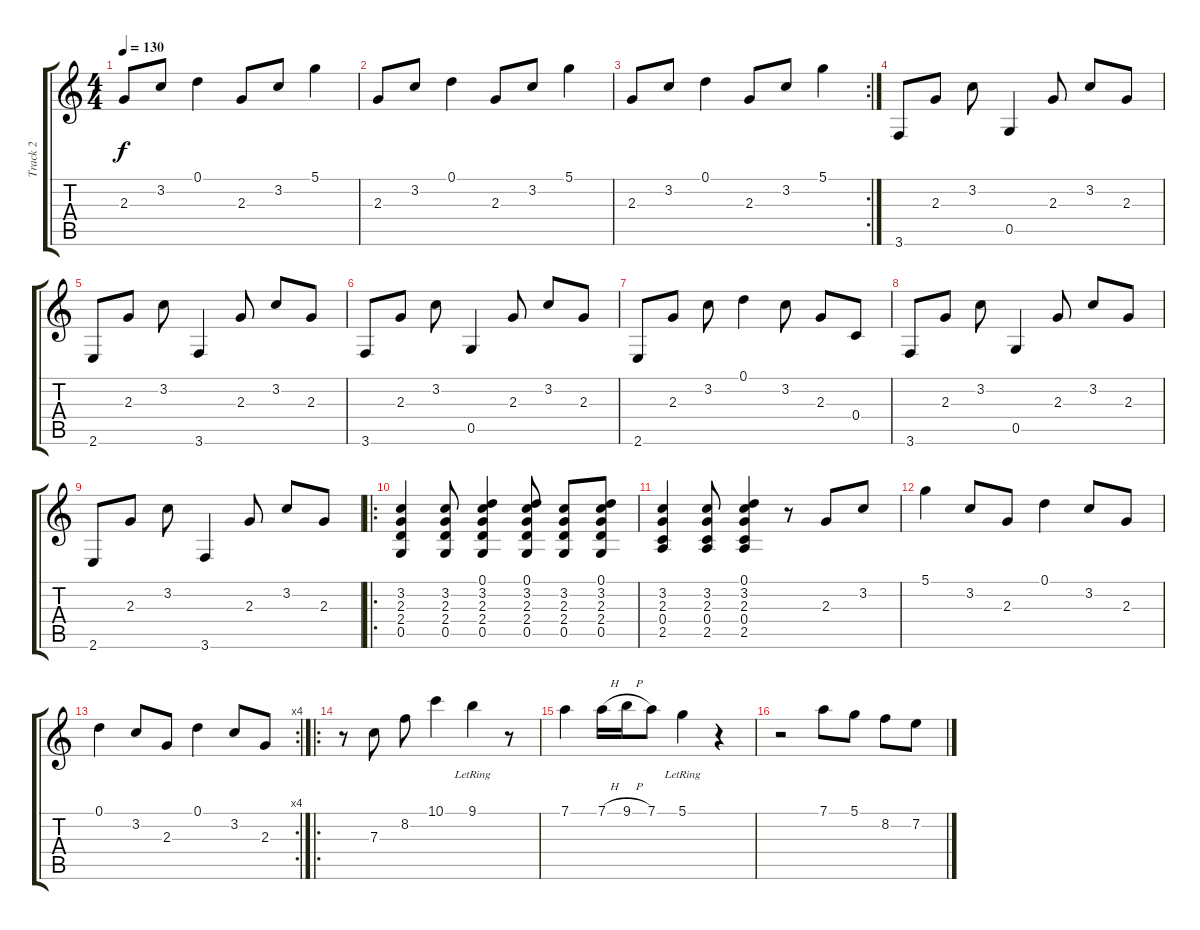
\track ("Track 2" "Track 2") {instrument acousticguitarsteel}
\staff {score tabs}
\tuning (D4 A3 F3 C3 G2 D2) {hide}
\ts (4 4)
\tempo 130
\clef g2
\ks c
2.3.8{dy f} 3.2.8 0.1.4 2.3.8 3.2.8 5.1.4 |
2.3.8 3.2.8 0.1.4 2.3.8 3.2.8 5.1.4 |
\rc 2
2.3.8 3.2.8 0.1.4 2.3.8 3.2.8 5.1.4 |
3.6.8 2.3.8 3.2.8 0.5.4 2.3.8 3.2.8 2.3.8 |
2.6.8 2.3.8 3.2.8 3.6.4 2.3.8 3.2.8 2.3.8 |
3.6.8 2.3.8 3.2.8 0.5.4 2.3.8 3.2.8 2.3.8 |
2.6.8 2.3.8 3.2.8 0.1.4 3.2.8 2.3.8 0.4.8 |
3.6.8 2.3.8 3.2.8 0.5.4 2.3.8 3.2.8 2.3.8 |
2.6.8 2.3.8 3.2.8 3.6.4 2.3.8 3.2.8 2.3.8 |
\ro
(3.2 2.3 2.4 0.5).4 (3.2 2.3 2.4 0.5).8 (0.1 3.2 2.3 2.4 0.5).4 (0.1 3.2 2.3 2.4 0.5).8 (3.2 2.3 2.4 0.5).8 (0.1 3.2 2.3 2.4 0.5).8 |
(3.2 2.3 0.4 2.5).4 (3.2 2.3 0.4 2.5).8 (0.1 3.2 2.3 0.4 2.5).4 r.8 2.3.8 3.2.8 |
5.1.4 3.2.8 2.3.8 0.1.4 3.2.8 2.3.8 |
\rc 4
0.1.4 3.2.8 2.3.8 0.1.4 3.2.8 2.3.8 |
\ro
r.8 7.3.8 8.2.8 10.1.4 9.1{lr}.4 r.8 |
7.1.4 7.1{h}.16 9.1{h}.16 7.1.8 5.1{lr}.4 r.4 |
r.2 7.1.8 5.1.8 8.2.8 7.2.8
